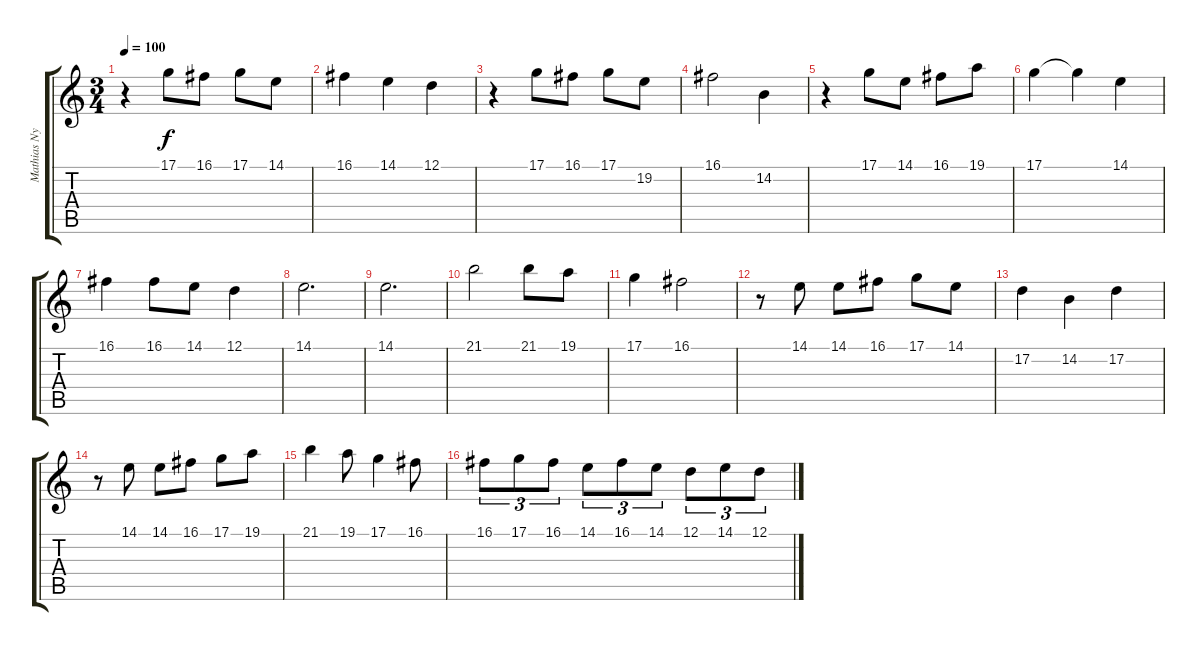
\track ("Mathias Nygård" "Mathias Ny") {instrument piccolo}
\staff {score tabs}
\tuning (D4 A3 F3 C3 G2 D2) {hide}
\ts (3 4)
\tempo 100
\clef g2
\ks c
r.4{dy f} 17.1.8 16.1.8 17.1.8 14.1.8 |
16.1.4 14.1.4 12.1.4 |
r.4 17.1.8 16.1.8 17.1.8 19.2.8 |
16.1.2 14.2.4 |
r.4 17.1.8 14.1.8 16.1.8 19.1.8 |
17.1.4 17.1{t}.4 14.1.4 |
16.1.4 16.1.8 14.1.8 12.1.4 |
14.1.2{d} |
14.1.2{d} |
21.1.2 21.1.8 19.1.8 |
17.1.4 16.1.2 |
r.8 14.1.8 14.1.8 16.1.8 17.1.8 14.1.8 |
17.2.4 14.2.4 17.2.4 |
r.8 14.1.8 14.1.8 16.1.8 17.1.8 19.1.8 |
21.1.4 19.1.8 17.1.4 16.1.8 |
16.1.8{tu (3 2)} 17.1.8{tu (3 2)} 16.1.8{tu (3 2)} 14.1.8{tu (3 2)} 16.1.8{tu (3 2)} 14.1.8{tu (3 2)} 12.1.8{tu (3 2)} 14.1.8{tu (3 2)} 12.1.8{tu (3 2)}
